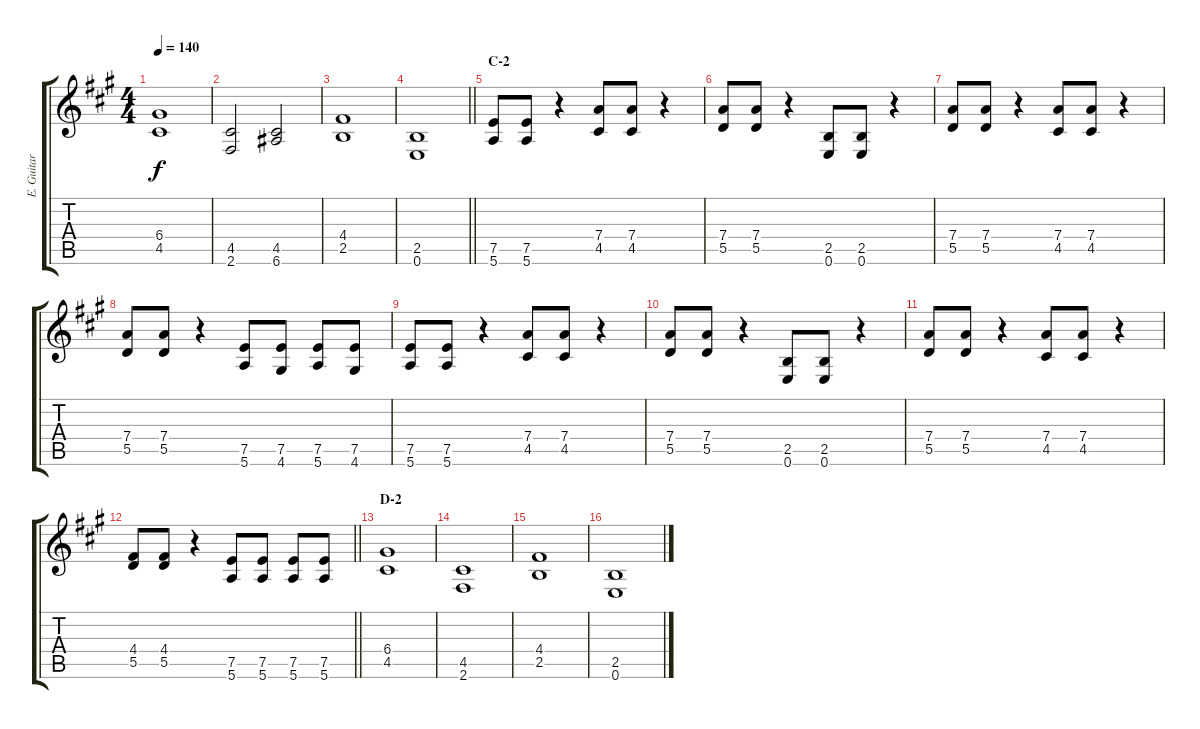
\track ("E. Guitar II" "E. Guitar ") {instrument overdrivenguitar}
\staff {score tabs}
\tuning (E4 B3 G3 D3 A2 E2) {hide}
\ts (4 4)
\tempo 140
\clef g2
\ks a
(6.4 4.5).1{dy f} |
(4.5 2.6).2 (4.5 6.6).2 |
(4.4 2.5).1 |
\barLineRight lightlight
(2.5 0.6).1 |
\section ("" "C-2")
(7.5 5.6).8 (7.5 5.6).8 r.4 (7.4 4.5).8 (7.4 4.5).8 r.4 |
(7.4 5.5).8 (7.4 5.5).8 r.4 (2.5 0.6).8 (2.5 0.6).8 r.4 |
(7.4 5.5).8 (7.4 5.5).8 r.4 (7.4 4.5).8 (7.4 4.5).8 r.4 |
(7.4 5.5).8 (7.4 5.5).8 r.4 (7.5 5.6).8 (7.5 4.6).8 (7.5 5.6).8 (7.5 4.6).8 |
(7.5 5.6).8 (7.5 5.6).8 r.4 (7.4 4.5).8 (7.4 4.5).8 r.4 |
(7.4 5.5).8 (7.4 5.5).8 r.4 (2.5 0.6).8 (2.5 0.6).8 r.4 |
(7.4 5.5).8 (7.4 5.5).8 r.4 (7.4 4.5).8 (7.4 4.5).8 r.4 |
\barLineRight lightlight
(4.4 5.5).8 (4.4 5.5).8 r.4 (7.5 5.6).8 (7.5 5.6).8 (7.5 5.6).8 (7.5 5.6).8 |
\section ("" "D-2")
(6.4 4.5).1 |
(4.5 2.6).1 |
(4.4 2.5).1 |
(2.5 0.6).1
